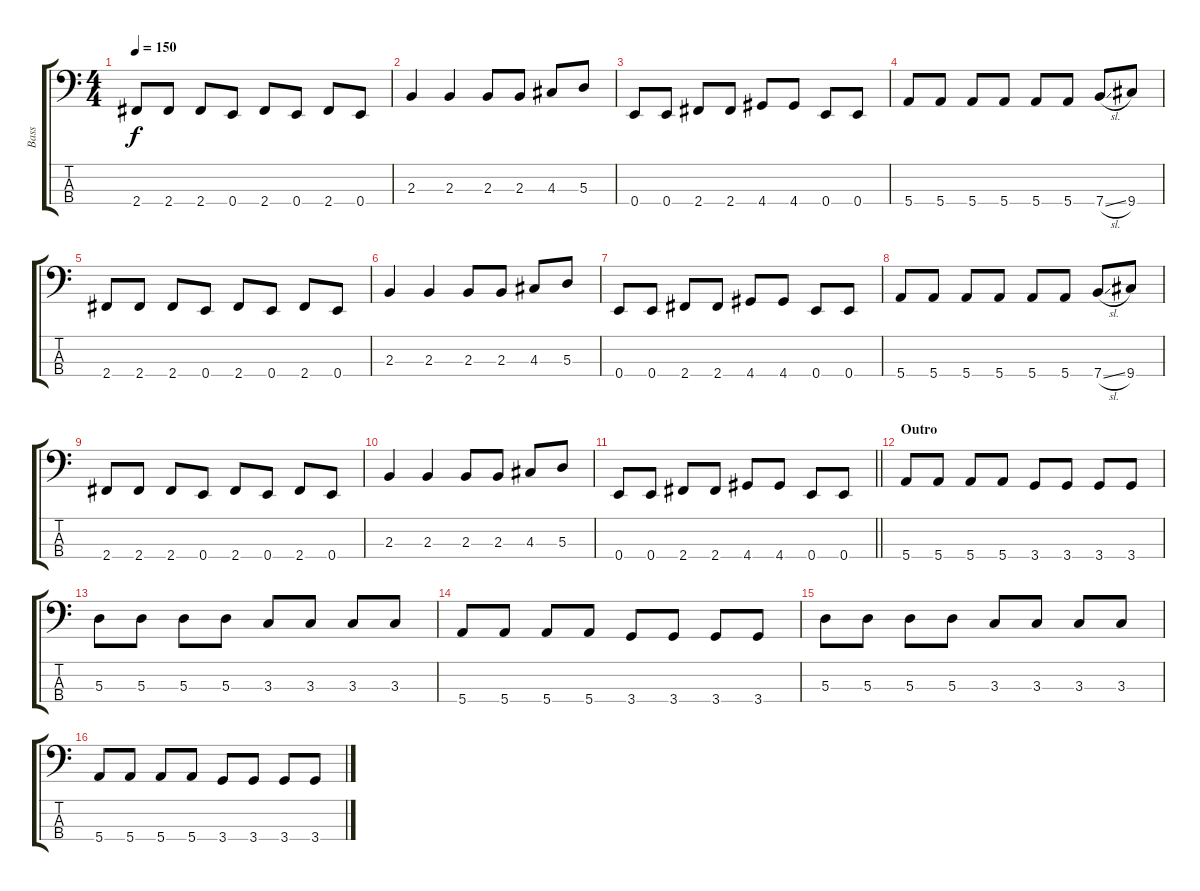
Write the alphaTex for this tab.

\track ("Bass" "Bass") {instrument electricbassfinger}
\staff {score tabs}
\tuning (G2 D2 A1 E1) {hide}
\ts (4 4)
\tempo 150
\clef f4
\ks c
2.4.8{dy f} 2.4.8 2.4.8 0.4.8 2.4.8 0.4.8 2.4.8 0.4.8 |
2.3.4 2.3.4 2.3.8 2.3.8 4.3.8 5.3.8 |
0.4.8 0.4.8 2.4.8 2.4.8 4.4.8 4.4.8 0.4.8 0.4.8 |
5.4.8 5.4.8 5.4.8 5.4.8 5.4.8 5.4.8 7.4{sl}.8 9.4.8 |
2.4.8 2.4.8 2.4.8 0.4.8 2.4.8 0.4.8 2.4.8 0.4.8 |
2.3.4 2.3.4 2.3.8 2.3.8 4.3.8 5.3.8 |
0.4.8 0.4.8 2.4.8 2.4.8 4.4.8 4.4.8 0.4.8 0.4.8 |
5.4.8 5.4.8 5.4.8 5.4.8 5.4.8 5.4.8 7.4{sl}.8 9.4.8 |
2.4.8 2.4.8 2.4.8 0.4.8 2.4.8 0.4.8 2.4.8 0.4.8 |
2.3.4 2.3.4 2.3.8 2.3.8 4.3.8 5.3.8 |
\barLineRight lightlight
0.4.8 0.4.8 2.4.8 2.4.8 4.4.8 4.4.8 0.4.8 0.4.8 |
\section ("" "Outro")
5.4.8 5.4.8 5.4.8 5.4.8 3.4.8 3.4.8 3.4.8 3.4.8 |
5.3.8 5.3.8 5.3.8 5.3.8 3.3.8 3.3.8 3.3.8 3.3.8 |
5.4.8 5.4.8 5.4.8 5.4.8 3.4.8 3.4.8 3.4.8 3.4.8 |
5.3.8 5.3.8 5.3.8 5.3.8 3.3.8 3.3.8 3.3.8 3.3.8 |
5.4.8 5.4.8 5.4.8 5.4.8 3.4.8 3.4.8 3.4.8 3.4.8
